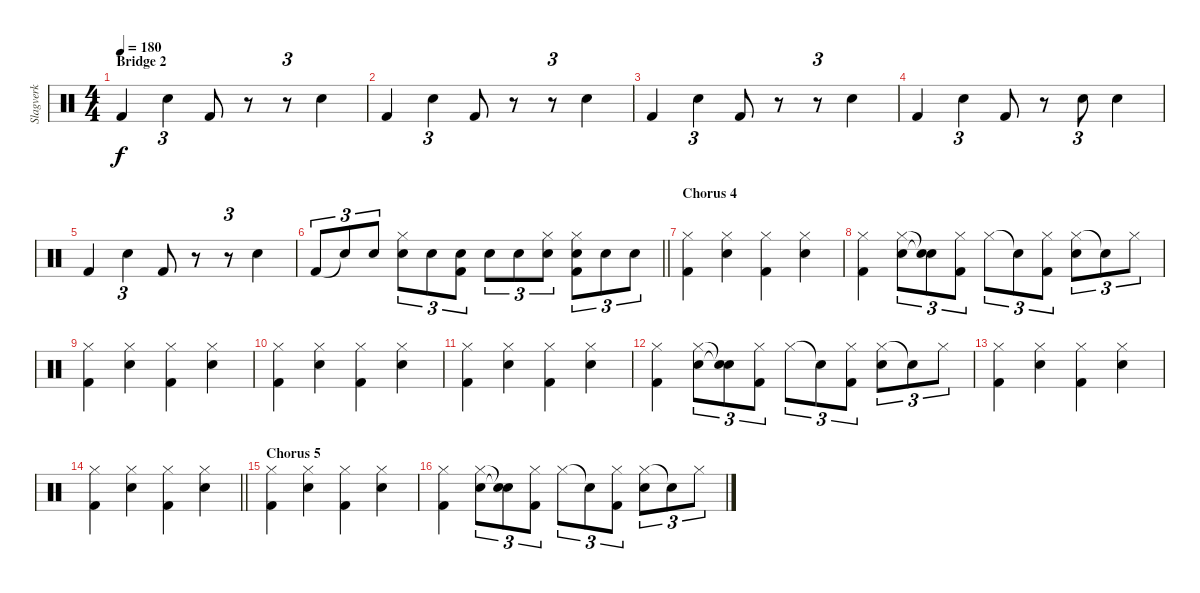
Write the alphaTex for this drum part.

\track ("Slagverk" "Slagverk") {instrument percussion}
\staff {score}
\articulation defaults
\ts (4 4)
\section ("" "Bridge 2")
\tempo 180
\clef neutral
\ks c "Kick (hit) 2".4{dy f} "Snare (hit) 2".4{tu (3 2)} "Kick (hit) 2".8
r.8 r.8{tu (3 2)} "Snare (hit) 2".4 |
"Kick (hit) 2".4 "Snare (hit) 2".4{tu (3 2)} "Kick (hit) 2".8 r.8 r.8{tu (3 2)} "Snare (hit) 2".4 |
"Kick (hit) 2".4 "Snare (hit) 2".4{tu (3 2)} "Kick (hit) 2".8 r.8 r.8{tu (3 2)} "Snare (hit) 2".4 |
"Kick (hit) 2".4 "Snare (hit) 2".4{tu (3 2)} "Kick (hit) 2".8 r.8 "Snare (hit) 2".8{tu (3 2)} "Snare (hit) 2".4 |
"Kick (hit) 2".4 "Snare (hit) 2".4{tu (3 2)} "Kick (hit) 2".8 r.8 r.8{tu (3 2)} "Snare (hit) 2".4 |
\barLineRight lightlight "Kick (hit) 2".8{tu (3 2)} "Snare (hit)"{t}.8{tu (3 2)} "Snare (hit) 2".8{tu (3 2)}
("Hi-Hat (closed)" "Snare (hit) 2").8{tu (3 2)} "Snare (hit) 2".8{tu (3 2)} ("Snare (hit) 2" "Kick (hit) 2").8{tu (3 2)} "Snare (hit) 2".8{tu (3 2)} "Snare (hit) 2".8{tu (3 2)} ("Hi-Hat (closed)" "Snare (hit) 2").8{tu (3 2)} ("Hi-Hat (closed)" "Snare (hit) 2" "Kick (hit) 2").8{tu (3 2)} "Snare (hit) 2".8{tu (3 2)} "Snare (hit) 2".8{tu (3 2)} |
\section ("" "Chorus 4")
("Hi-Hat (closed)" "Kick (hit) 2").4 ("Hi-Hat (closed)" "Snare (hit) 2").4 ("Hi-Hat (closed)" "Kick (hit) 2").4 ("Hi-Hat (closed)" "Snare (hit) 2").4 |
("Hi-Hat (closed)" "Kick (hit) 2").4 ("Hi-Hat (closed)" "Snare (hit) 2").8{tu (3 2)} ("Snare (hit)"{t} "Snare (hit)"{t}).8{tu (3 2)} ("Hi-Hat (closed)" "Kick (hit) 2").8{tu (3 2)} "Hi-Hat (closed)".8{tu (3 2)} "Snare (hit)"{t}.8{tu (3 2)} ("Hi-Hat (closed)" "Kick (hit) 2").8{tu (3 2)} ("Hi-Hat (closed)" "Snare (hit) 2").8{tu (3 2)} "Snare (hit)"{t}.8{tu (3 2)} "Hi-Hat (closed)".8{tu (3 2)} |
("Hi-Hat (closed)" "Kick (hit) 2").4 ("Hi-Hat (closed)" "Snare (hit) 2").4 ("Hi-Hat (closed)" "Kick (hit) 2").4 ("Hi-Hat (closed)" "Snare (hit) 2").4 |
("Hi-Hat (closed)" "Kick (hit) 2").4 ("Hi-Hat (closed)" "Snare (hit) 2").4 ("Hi-Hat (closed)" "Kick (hit) 2").4 ("Hi-Hat (closed)" "Snare (hit) 2").4 |
("Hi-Hat (closed)" "Kick (hit) 2").4 ("Hi-Hat (closed)" "Snare (hit) 2").4 ("Hi-Hat (closed)" "Kick (hit) 2").4 ("Hi-Hat (closed)" "Snare (hit) 2").4 |
("Hi-Hat (closed)" "Kick (hit) 2").4 ("Hi-Hat (closed)" "Snare (hit) 2").8{tu (3 2)} ("Snare (hit)"{t} "Snare (hit)"{t}).8{tu (3 2)} ("Hi-Hat (closed)" "Kick (hit) 2").8{tu (3 2)} "Hi-Hat (closed)".8{tu (3 2)} "Snare (hit)"{t}.8{tu (3 2)} ("Hi-Hat (closed)" "Kick (hit) 2").8{tu (3 2)} ("Hi-Hat (closed)" "Snare (hit) 2").8{tu (3 2)} "Snare (hit)"{t}.8{tu (3 2)} "Hi-Hat (closed)".8{tu (3 2)} |
("Hi-Hat (closed)" "Kick (hit) 2").4 ("Hi-Hat (closed)" "Snare (hit) 2").4 ("Hi-Hat (closed)" "Kick (hit) 2").4 ("Hi-Hat (closed)" "Snare (hit) 2").4 |
\barLineRight lightlight
("Hi-Hat (closed)" "Kick (hit) 2").4 ("Hi-Hat (closed)" "Snare (hit) 2").4 ("Hi-Hat (closed)" "Kick (hit) 2").4 ("Hi-Hat (closed)" "Snare (hit) 2").4 |
\section ("" "Chorus 5")
("Hi-Hat (closed)" "Kick (hit) 2").4 ("Hi-Hat (closed)" "Snare (hit) 2").4 ("Hi-Hat (closed)" "Kick (hit) 2").4 ("Hi-Hat (closed)" "Snare (hit) 2").4 |
("Hi-Hat (closed)" "Kick (hit) 2").4 ("Hi-Hat (closed)" "Snare (hit) 2").8{tu (3 2)} ("Snare (hit)"{t} "Snare (hit)"{t}).8{tu (3 2)} ("Hi-Hat (closed)" "Kick (hit) 2").8{tu (3 2)} "Hi-Hat (closed)".8{tu (3 2)} "Snare (hit)"{t}.8{tu (3 2)} ("Hi-Hat (closed)" "Kick (hit) 2").8{tu (3 2)} ("Hi-Hat (closed)" "Snare (hit) 2").8{tu (3 2)} "Snare (hit)"{t}.8{tu (3 2)} "Hi-Hat (closed)".8{tu (3 2)}
